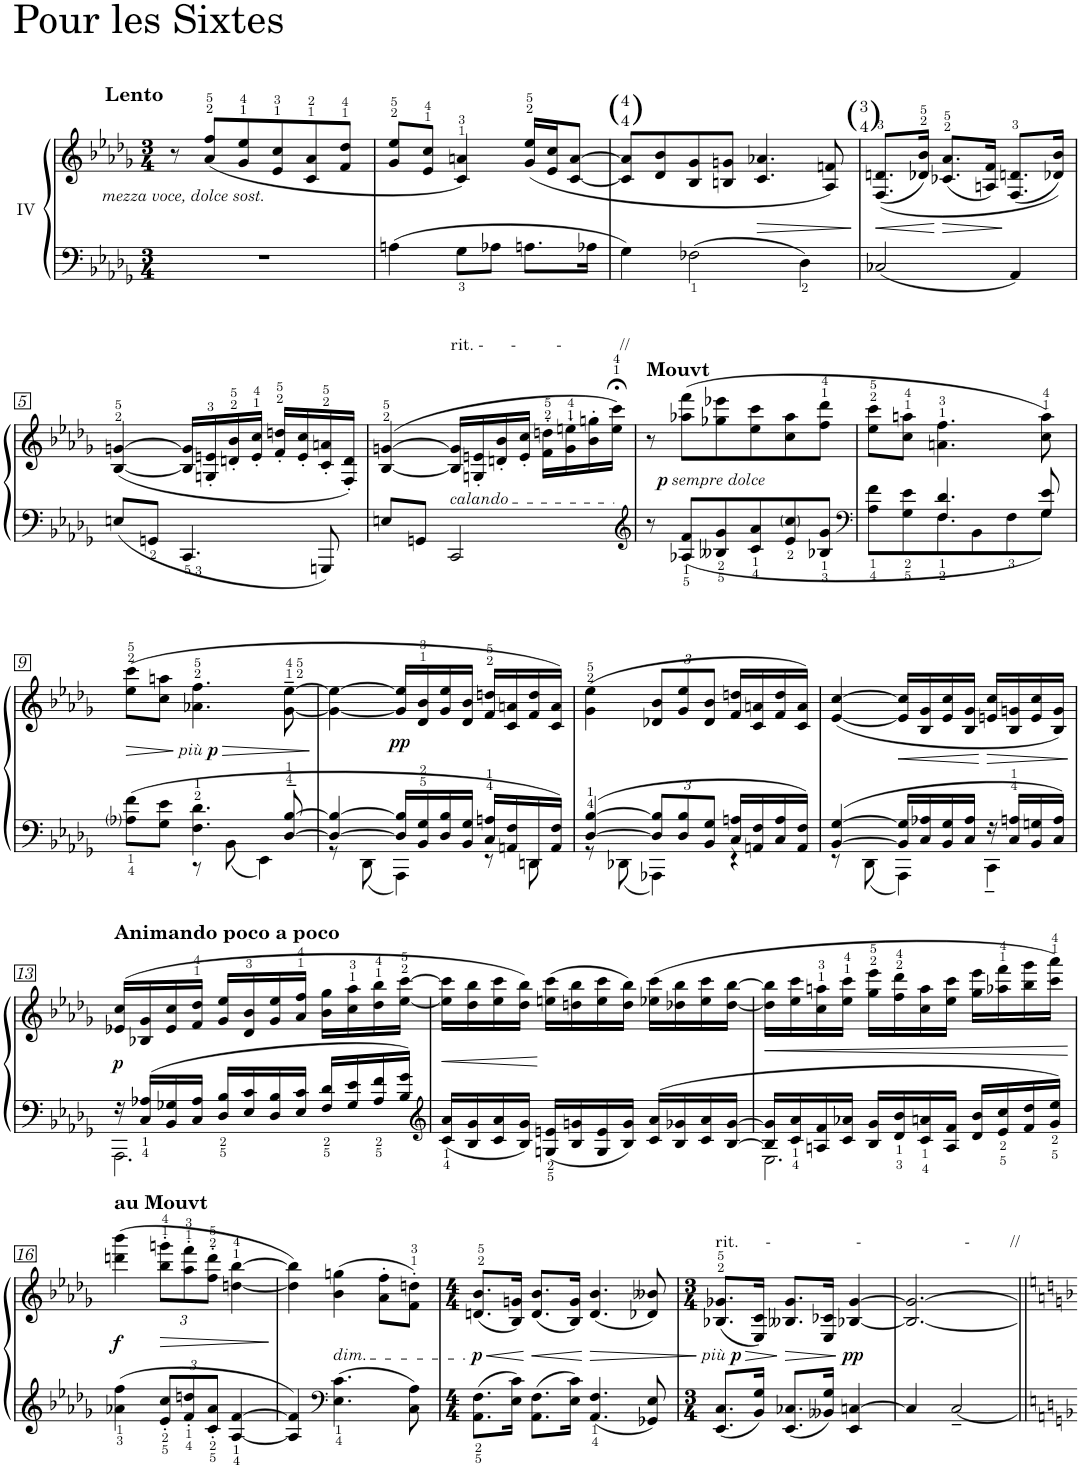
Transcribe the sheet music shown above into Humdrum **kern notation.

**kern	**kern	**dynam
*part1	*part1	*part1
*staff2	*staff1	*staff1/2
*I"IV	*	*
*clefF4	*clefG2	*
*k[b-e-a-d-g-]	*k[b-e-a-d-g-]	*
*M3/4	*M3/4	*
=1	=1	=1
!	!LO:TX:a:B:t=Lento	!
!	!LO:TX:b:i:t=mezza voce, dolce sost.	!
2.r	8r	.
.	(<8a-/ 8ff/L	.
.	8g-/ 8ee-/	.
.	8e-/ 8cc/	.
.	8c/ 8a-/	.
.	8f/ 8dd-/J	.
=2	=2	=2
4An\	8g-/ 8ee-/L	.
.	8e-/ 8cc/J	.
8G-\L	4c/ 4an/)	.
8A-X\J	.	.
8.An\L	(<16g-/ 16ee-/LL	.
.	16e-/ 16cc/J	.
.	[8c/ [8a/J	.
16A-X\Jk	.	.
=3	=3	=3
!	!LO:TX:a:t=4	!
!	!LO:TX:a:t=4	!
!	!LO:TX:a:t=( )	!
4G-\	8c/] 8a/]L	.
.	8d-/ 8b-/	.
2F-X\	8B-/ 8g-/	.
.	8Bn/ 8gn/J	.
!	!	!LO:HP:b
.	[4c/ [4a-X/	>
4D-\	8ryy	.
.	8A-/ 8fn/)	.
.	.	]
=4	=4	=4
!	!LO:TX:a:t=3	!
!	!LO:TX:a:t=4	!
!	!LO:TX:a:t=( )	!
!	!	!LO:HP:b
2C-X/	((8.F/ 8.dn/L	<
.	8c/] 8a-/]	.
.	16d-X/ 16b-/Jk)	.
!	!	!LO:HP:n=1:b
.	(8.c-X/ 8.a-/L	[ >
4AA-/	.	.
.	16An/ 16f/Jk)	.
.	(8.F/ 8.dn/L	]
8ryy	.	.
.	16d-X/ 16b-/Jk))	.
!!LO:LB:g=z
=5	=5	=5
8En/L	([4B-/ [4gn/	.
8GGn/J	.	.
4.CC/	16B-/] 16g/]LL	.
.	16Gn/' 16en/'	.
.	16dn/' 16b-/'	.
.	16e/' 16cc/'JJ	.
.	16f/' 16ddn/'LL	.
.	16e/' 16cc/'	.
8GGGn/	16c/' 16an/'	.
.	16F/' 16d/'JJ)	.
=6	=6	=6
8En/L	([4B-/ [4gn/	.
8GGn/J	.	.
!	!LO:TX:a:t=rit. -      -         -             //	!
!	!LO:TX:b:i:t=calando	!
2CC/	16B-/] 16g/]LL	.
.	16Gn/' 16en/'	.
.	16dn/' 16b-/'	.
.	16e/' 16cc/'JJ	.
.	16f\' 16ddn\'LL	.
.	16g\' 16een\'	.
.	16b-\' 16ggn\'	.
.	16ee\;< 16ccc\;<JJ)	.
=7	=7	=7
*clefG2	*	*
!	!LO:TX:a:B:t=Mouvt	!
8r	8r	.
!	!	!LO:DY:b
!	!	!LO:DY:n=1:b
8A-X/ 8f/L	(8aa-X\ 8fff\L	p other-dynamics
8B--X/ 8g-/	8gg-X\ 8eee-X\	.
8c/ 8a-/	8ee-\ 8ccc\	.
8e-/ 8cc/	8cc\ 8aa-\	.
8B-X/ 8g-/J	8ff\ 8ddd-\J	.
=8	=8	=8
*clefF4	*	*
*^	*	*
8A-\ 8f\L	4ryy	8ee-\ 8ccc\L	.
8G-\ 8e-\	.	8cc\ 8aan\J	.
8F\	4.F/ 4.d-/	4.an\ 4.ff\	.
8BB-\	.	.	.
8F\	.	.	.
8G-\J	8G-/ 8e-/	8cc\ 8aa\)	.
!!LO:LB:g=z
=9	=9	=9	=9
!	!	!	!LO:HP:b
8A-i\ 8f\L	4ryy	(8ee-\ 8ccc\L	>
8G-\ 8e-\J	.	8cc\ 8aan\J	.
!	!	!	!LO:HP:n=1:b
!	!	!	!LO:DY:n=1:b
!	!	!	!LO:DY:n=2:b
4.F\>> 4.d-\>>	8r	4.a-X\ 4.ff\	] > other-dynamics p
.	8BB-\	.	.
.	4EE-\	.	.
[8D-/~ [8B-/~	.	[8g-\~ [8ee-\~	.
*v	*v	*	*
.	.	]
=10	=10	=10
*^	*	*
4D-/_ 4B-/_	8r	4g-\_ 4ee-\_	.
.	8DD-\	.	.
!	!	!	!LO:DY:b
16D-/] 16B-/]LL	4AAA-\	16g-/] 16ee-/]LL	pp
16BB-/ 16G-/	.	16d-/ 16b-/	.
16D-/ 16B-/	.	16g-/ 16ee-/	.
16BB-/ 16G-/JJ	.	16d-/ 16b-/JJ	.
16C/ 16An/LL	8r	16f/ 16ddn/LL	.
16AAn/ 16F/	.	16c/ 16an/	.
16DDn/	8DD\	16f/ 16dd/	.
16AA/ 16F/JJ	.	16c/ 16a/JJ)	.
=11	=11	=11	=11
[4D-/ [4B-/	8r	(4g-\ 4ee-\	.
.	8DD-X\	.	.
*Xbrackettup	*	*Xbrackettup	*
12D-/] 12B-/]L	4AAA-X\	12d-X/ 12b-/L	.
12D-/ 12B-/	.	12g-/ 12ee-/	.
12BB-/ 12G-/J	.	12d-/ 12b-/J	.
16C/ 16An/LL	4r	16f/ 16ddn/LL	.
16AAn/ 16F/	.	16c/ 16an/	.
16C/ 16A/	.	16f/ 16dd/	.
16AA/ 16F/JJ	.	16c/ 16a/JJ)	.
=12	=12	=12	=12
[4BB-/ [4G-/	8r	([4e-/ [4cc/	.
.	8DD-\	.	.
!	!	!	!LO:HP:b
16BB-/] 16G-/]LL	4AAA-\	16e-/] 16cc/]LL	<
16C/ 16A-X/	.	16B-/ 16g-/	.
16BB-/ 16G-/	.	16e-/ 16cc/	.
16C/ 16A-/JJ	.	16B-/ 16g-/JJ	.
!	!	!	!LO:HP:n=1:b
16r	4CC~\	16en/ 16cc/LL	[ >
16C/ 16An/LL	.	16B-/ 16gn/	.
16BB-/ 16Gn/	.	16e/ 16cc/	.
16C/ 16A/JJ	.	16B-/ 16g/JJ)	.
*v	*v	*	*
.	.	]
!!LO:LB:g=z
=13	=13	=13
*^	*	*
!	!	!LO:TX:a:B:t=Animando poco a poco	!
!	!	!	!LO:DY:b
16r	2.AAA-\	(16e-X/ 16cc/LL	p
16C/<< 16A-X/<<LL	.	16B-X/ 16g-/	.
16BB-/ 16G-X/	.	16e-/ 16cc/	.
16C/ 16A-/JJ	.	16f/ 16dd-/JJ	.
16D-/<< 16B-/<<LL	.	16g-/ 16ee-/LL	.
16E-/ 16c/	.	16d-/ 16b-/	.
16D-/ 16B-/	.	16g-/ 16ee-/	.
16E-/ 16c/JJ	.	16a-/ 16ff/JJ	.
16F/<< 16d-/<<LL	.	16b-\ 16gg-\LL	.
16G-/ 16e-/	.	16cc\ 16aa-\	.
16A-/<< 16f/<<	.	16dd-\ 16bb-\	.
16B-/ 16g-/JJ	.	[16ee-\ [16ccc\JJ	.
*v	*v	*	*
=14	=14	=14
*clefG2	*	*
!	!	!LO:HP:b
16c/ 16a-/LL	16ee-\] 16ccc\]LL	<
16B-/ 16g-/	16dd-\ 16bb-\	.
16c/ 16a-/	16ee-\ 16ccc\	.
16B-/ 16g-/JJ	16dd-\ 16bb-\JJ)	.
16Gn/ 16en/LL	(16een\ 16ccc\LL	[
16B-/ 16gn/	16ddn\ 16bb-\	.
16G/ 16e/	16ee\ 16ccc\	.
16B-/ 16g/JJ	16dd\ 16bb-\JJ)	.
16c/ 16a-/LL	(16ee-X\ 16ccc\LL	.
16B-/ 16g-X/	16dd-X\ 16bb-\	.
16c/ 16a-/	16ee-\ 16ccc\	.
[16B-/ [16g-/JJ	[16dd-\ [16bb-\JJ	.
=15	=15	=15
*^	*	*
!	!	!	!LO:HP:b
16B-/] 16g-/]LL	2.E-\	16dd-\] 16bb-\]LL	<
16c/<< 16a-/<<	.	16ee-\ 16ccc\	.
16An/ 16f/	.	16cc\ 16aan\	.
16c/ 16a-X/JJ	.	16ee-\ 16ccc\JJ	.
16B-/ 16g-/LL	.	16gg-\ 16eee-\LL	.
16d-/< 16b-/<	.	16ff\ 16ddd-\	.
16c/< 16an/<	.	16cc\ 16aa\	.
16A/ 16f/JJ	.	16ee-\ 16ccc\JJ	.
16d-/ 16b-/LL	.	16gg-\ 16eee-\LL	.
16e-/< 16cc/<	.	16aa-X\ 16fff\	.
16f/ 16dd-/	.	16bb-\ 16ggg-\	.
16g-/< 16ee-/<JJ	.	16ccc\ 16aaa-\JJ)	.
*v	*v	*	*
.	.	[
!!LO:LB:g=z
=16	=16	=16
!	!LO:TX:a:B:t=au Mouvt	!
!	!	!LO:DY:b
4a-X\ 4ff\	(4dddn\ 4bbb-\	f
!	!	!LO:HP:b
12e-/' 12cc/'L	12bb-\' 12gggn\'L	>
12f/' 12ddn/'	12aa-\' 12fff\'	.
12c/' 12a-/'J	12ff\' 12ddd\'J	.
[4A-/ [4f/	[4ddn\ [4bb-\	.
.	.	]
=17	=17	=17
4A-/] 4f/]	4dd\] 4bb-\])	.
*clefF4	*	*
!	!LO:TX:b:i:t=dim.	!
4.E-\ 4.c\	(4b-\ 4ggn\	.
.	8a-\' 8ff\'L	.
8C\ 8A-\	8f\' 8ddn\'J)	.
=18	=18	=18
*M4/4	*M4/4	*
!	!	!LO:HP:b
!	!	!LO:DY:n=1:b
8.AA-\ 8.F\L	(8.dn/ 8.b-/L	< p
16E-\ 16c\Jk	16B-/ 16gn/Jk)	.
!	!	!LO:HP:n=1:b
8.AA-\ 8.F\L	(8.d/ 8.b-/L	[ <
16E-\ 16c\Jk	16B-/ 16g/Jk)	.
!	!	!LO:HP:n=1:b
4.AA-/ 4.F/	(4.d/ 4.b-/	[ >
8GG-X/ 8E-/	8d-X/ 8b--X/)	.
.	.	]
=19	=19	=19
*M3/4	*M3/4	*
!	!LO:TX:a:t=rit.      -                   -                       -         //	!
!	!	!LO:HP:b
!	!	!LO:DY:n=1:b
!	!	!LO:DY:n=2:b
8.EE-/ 8.C/L	(8.B-X/ 8.g-X/L	> other-dynamics p
16BB-/ 16G-/Jk	16E-/ 16c/Jk)	.
!	!	!LO:HP:n=1:b
8.EE-/ 8.C-X/L	8.B--X/ 8.g-/L	] >
16BB--X/ 16G-/Jk	16E-/ 16c-X/Jk	.
!	!	!LO:DY:n=3:b
4EE-/ [4Cn/	[4B-X/ [4g-/	] pp
=20	=20	=20
4C/]	2.B-/_ 2.g-/_	.
[2C~/	.	.
=||	=||	=||
*-	*-	*-
